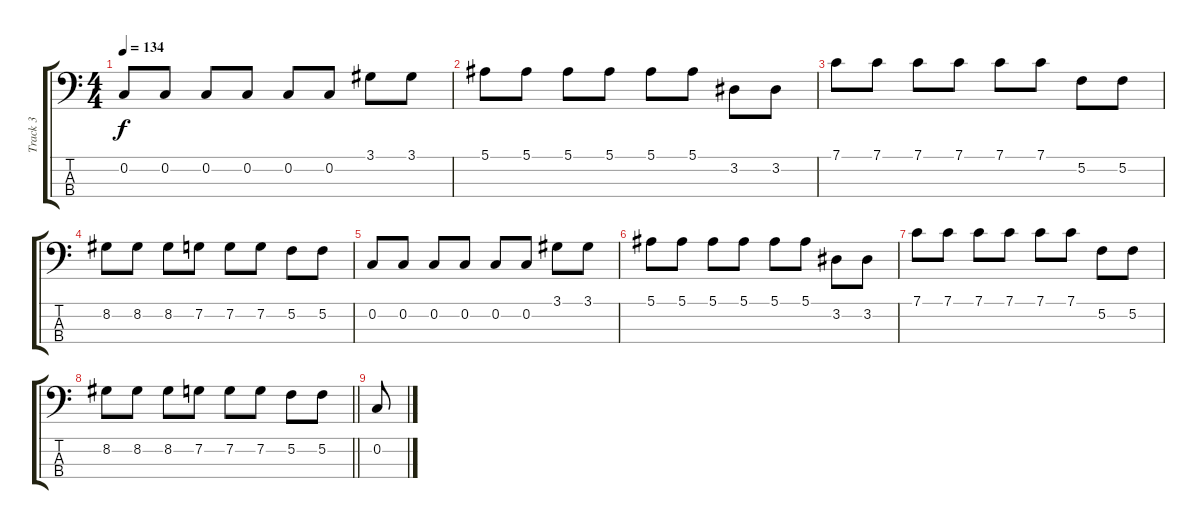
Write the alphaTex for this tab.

\track ("Track 3" "Track 3") {instrument electricbassfinger}
\staff {score tabs}
\tuning (F2 C2 G1 C1) {hide}
\ts (4 4)
\tempo 134
\clef f4
\ks c
0.2.8{dy f} 0.2.8 0.2.8 0.2.8 0.2.8 0.2.8 3.1.8 3.1.8 |
5.1.8 5.1.8 5.1.8 5.1.8 5.1.8 5.1.8 3.2.8 3.2.8 |
7.1.8 7.1.8 7.1.8 7.1.8 7.1.8 7.1.8 5.2.8 5.2.8 |
8.2.8 8.2.8 8.2.8 7.2.8 7.2.8 7.2.8 5.2.8 5.2.8 |
0.2.8 0.2.8 0.2.8 0.2.8 0.2.8 0.2.8 3.1.8 3.1.8 |
5.1.8 5.1.8 5.1.8 5.1.8 5.1.8 5.1.8 3.2.8 3.2.8 |
7.1.8 7.1.8 7.1.8 7.1.8 7.1.8 7.1.8 5.2.8 5.2.8 |
\barLineRight lightlight
8.2.8 8.2.8 8.2.8 7.2.8 7.2.8 7.2.8 5.2.8 5.2.8 |
0.2.8
